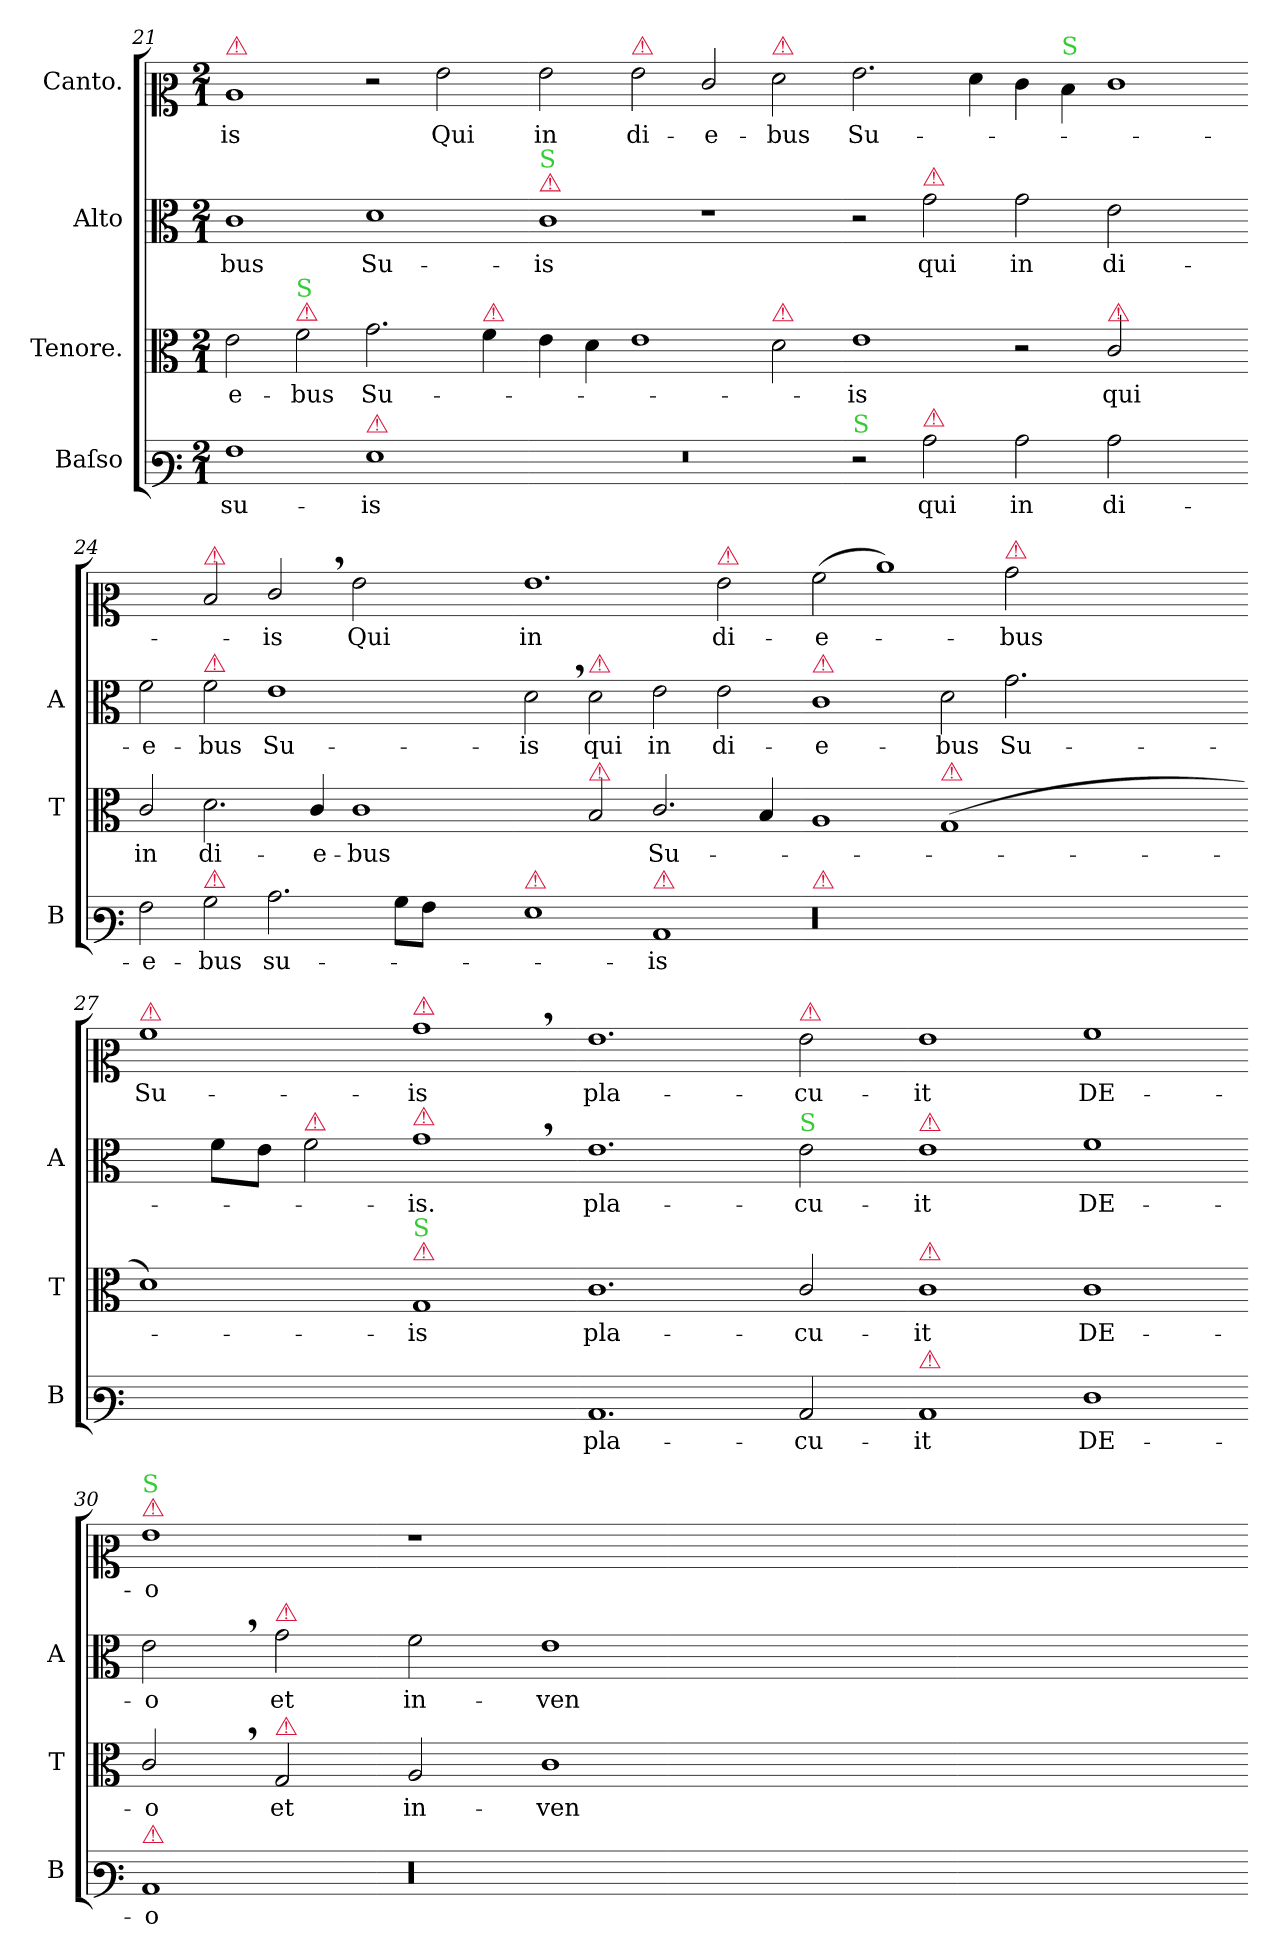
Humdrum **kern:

**kern	**text	**kern	**text	**kern	**text	**kern	**text
*part4	*part4	*part3	*part3	*part2	*part2	*part1	*part1
*staff4	*staff4	*staff3	*staff3	*staff2	*staff2	*staff1	*staff1
*I"Baſso	*	*I"Tenore.	*	*I"Alto	*	*I"Canto.	*
*I'B	*	*I'T	*	*I'A	*	*	*
*clefF3	*	*clefC3	*	*clefC3	*	*clefC2	*
*k[]	*	*k[]	*	*k[]	*	*k[]	*
*M2/1	*	*M2/1	*	*M2/1	*	*M2/1	*
=21	=21	=21	=21	=21	=21	=21	=21
!	!	!	!	!	!	!LO:TX:a:color=crimson:t=⚠	!
!	!LO:LY:i	!	!LO:LY:i	!	!LO:LY:i	!	!LO:LY:i
1A	su-	2e\	-e-	1c	-bus	1c	-is
!	!	!LO:TX:a:color=crimson:t=⚠	!	!	!	!	!
!	!	!LO:TX:a:color=limegreen:t=S	!	!	!	!	!
!	!	!	!LO:LY:i	!	!	!	!
.	.	2f\	-bus	.	.	.	.
!LO:TX:a:color=crimson:t=⚠	!	!	!	!	!	!	!
!	!LO:LY:i	!	!LO:LY:i	!	!LO:LY:i	!	!
1G	-is	2.g\	Su-	1d	Su-	2r	.
!	!	!	!	!	!	!	!LO:LY:i
.	.	.	.	.	.	2g\	Qui
!	!	!LO:TX:a:color=crimson:t=⚠	!	!	!	!	!
.	.	4f\	.	.	.	.	.
=22-	=22-	=22-	=22-	=22-	=22-	=22-	=22-
!	!	!	!	!LO:TX:a:color=crimson:t=⚠	!	!	!
!	!	!	!	!LO:TX:a:color=limegreen:t=S	!	!	!
!	!	!	!	!	!LO:LY:i	!	!LO:LY:i
0r	.	4e\	.	1c	-is	2g\	in
.	.	4d\	.	.	.	.	.
!	!	!	!	!	!	!LO:TX:a:color=crimson:t=⚠	!
!	!	!	!	!	!	!	!LO:LY:i
.	.	1e	.	.	.	2g\	di-
!	!	!	!	!	!	!	!LO:LY:i
.	.	.	.	1r	.	2e/	-e-
!	!	!	!	!	!	!LO:TX:a:color=crimson:t=⚠	!
!	!	!LO:TX:a:color=crimson:t=⚠	!	!	!	!	!
!	!	!	!	!	!	!	!LO:LY:i
.	.	2d\	.	.	.	2f\	-bus
=23-	=23-	=23-	=23-	=23-	=23-	=23-	=23-
!LO:TX:a:color=limegreen:t=S	!	!	!	!	!	!	!
!	!	!	!LO:LY:i	!	!	!	!LO:LY:i
2r	.	1e	-is	2r	.	2.g\	Su-
!	!	!	!	!LO:TX:a:color=crimson:t=⚠	!	!	!
!LO:TX:a:color=crimson:t=⚠	!	!	!	!	!	!	!
!	!LO:LY:i	!	!	!	!LO:LY:i	!	!
2c\	qui	.	.	2g\	qui	.	.
.	.	.	.	.	.	4f\	.
!	!LO:LY:i	!	!	!	!LO:LY:i	!	!
2c\	in	2r	.	2g\	in	4e\	.
!	!	!	!	!	!	!LO:TX:a:color=limegreen:t=S	!
.	.	.	.	.	.	4d\	.
!	!	!LO:TX:a:color=crimson:t=⚠	!	!	!	!	!
!	!LO:LY:i	!	!	!	!LO:LY:i	!	!
2c\	di-	2c/	qui	2e\	di-	1e\	.
2ryy	.	2ryy	.	2ryy	.	.	.
=24-	=24-	=24-	=24-	=24-	=24-	=24-	=24-
!	!LO:LY:i	!	!	!	!LO:LY:i	!	!
2A\	-e-	2c/	in	2f\	-e-	2ryy	.
!	!	!	!	!	!	!LO:TX:a:color=crimson:t=⚠	!
!	!	!	!	!LO:TX:a:color=crimson:t=⚠	!	!	!
!LO:TX:a:color=crimson:t=⚠	!	!	!	!	!	!	!
!	!LO:LY:i	!	!	!	!LO:LY:i	!	!
2B\	-bus	2.d\	di-	2f\	-bus	2d/	.
!	!LO:LY:i	!	!	!	!LO:LY:i	!	!LO:LY:i
2.c\	su-	.	.	1e	Su-	2e,</	-is
.	.	4c/	-e-	.	.	.	.
!	!	!	!	!	!	!	!LO:LY:i
.	.	1c\	-bus	.	.	2g\	Qui
8B\L	.	.	.	.	.	.	.
8A\J	.	.	.	.	.	.	.
2ryy	.	.	.	2ryy	.	2ryy	.
=25-	=25-	=25-	=25-	=25-	=25-	=25-	=25-
!LO:TX:a:color=crimson:t=⚠	!	!	!	!	!	!	!
!	!	!	!	!	!LO:LY:i	!	!LO:LY:i
1G	.	2ryy	.	2d,<\	-is	1.g	in
!	!	!	!	!LO:TX:a:color=crimson:t=⚠	!	!	!
!	!	!LO:TX:a:color=crimson:t=⚠	!	!	!	!	!
!	!	!	!	!	!LO:LY:i	!	!
.	.	2B/	.	2d\	qui	.	.
!LO:TX:a:color=crimson:t=⚠	!	!	!	!	!	!	!
!	!LO:LY:i	!	!	!	!LO:LY:i	!	!
1C	-is	2.c/	Su-	2e\	in	.	.
!	!	!	!	!	!	!LO:TX:a:color=crimson:t=⚠	!
!	!	!	!	!	!LO:LY:i	!	!LO:LY:i
.	.	.	.	2e\	di-	2g\	di-
.	.	4B/	.	.	.	.	.
=26-	=26-	=26-	=26-	=26-	=26-	=26-	=26-
!	!	!	!	!LO:TX:a:color=crimson:t=⚠	!	!	!
!LO:TX:a:color=crimson:t=⚠	!	!	!	!	!	!	!
!	!	!	!	!	!LO:LY:i	!	!LO:LY:i
00r	.	1A	.	1c	-e-	(2a\	-e-
.	.	.	.	.	.	1cc)	.
!	!	!LO:TX:a:color=crimson:t=⚠	!	!	!	!	!
!	!	!	!	!	!LO:LY:i	!	!
.	.	(1G	.	2d\	-bus	.	.
!	!	!	!	!	!	!LO:TX:a:color=crimson:t=⚠	!
!	!	!	!	!	!LO:LY:i	!	!LO:LY:i
.	.	.	.	2.g\	Su-	2b\	-bus
.	.	0ryy	.	.	.	0ryy	.
.	.	.	.	1..ryy	.	.	.
=27-	=27-	=27-	=27-	=27-	=27-	=27-	=27-
!	!	!	!	!	!	!LO:TX:a:color=crimson:t=⚠	!
!	!	!	!	!	!	!	!LO:LY:i
0ryy	.	1d)	.	4ryy	.	1a	Su-
.	.	.	.	8f\L	.	.	.
.	.	.	.	8e\J	.	.	.
!	!	!	!	!LO:TX:a:color=crimson:t=⚠	!	!	!
.	.	.	.	2f\	.	.	.
!	!	!	!	!	!	!LO:TX:a:color=crimson:t=⚠	!
!	!	!	!	!LO:TX:a:color=crimson:t=⚠	!	!	!
!	!	!LO:TX:a:color=crimson:t=⚠	!	!	!	!	!
!	!	!LO:TX:a:color=limegreen:t=S	!	!	!	!	!
!	!	!	!	!	!LO:LY:i	!	!LO:LY:i
.	.	1G	-is	1g,<	-is.	1b,<	-is
=28-	=28-	=28-	=28-	=28-	=28-	=28-	=28-
1.C	pla-	1.c	pla-	1.e	pla-	1.g	pla-
!	!	!	!	!	!	!LO:TX:a:color=crimson:t=⚠	!
!	!	!	!	!LO:TX:a:color=limegreen:t=S	!	!	!
2C/	-cu-	2c/	-cu-	2e\	-cu-	2g\	-cu-
=29-	=29-	=29-	=29-	=29-	=29-	=29-	=29-
!	!	!	!	!LO:TX:a:color=crimson:t=⚠	!	!	!
!	!	!LO:TX:a:color=crimson:t=⚠	!	!	!	!	!
!LO:TX:a:color=crimson:t=⚠	!	!	!	!	!	!	!
1C	-it	1c	-it	1e	-it	1g	-it
1F	DE-	1c	DE-	1f	DE-	1a	DE-
=30-	=30-	=30-	=30-	=30-	=30-	=30-	=30-
!	!	!	!	!	!	!LO:TX:a:color=crimson:t=⚠	!
!	!	!	!	!	!	!LO:TX:a:color=limegreen:t=S	!
!LO:TX:a:color=crimson:t=⚠	!	!	!	!	!	!	!
1C	-o	2c,</	-o	2e,<\	-o	1g	-o
!	!	!	!	!LO:TX:a:color=crimson:t=⚠	!	!	!
!	!	!LO:TX:a:color=crimson:t=⚠	!	!	!	!	!
.	.	2G/	et	2g\	et	.	.
00r	.	2A/	in-	2f\	in-	1r	.
.	.	1c\	-ven-	1e\	-ven-	.	.
.	.	.	.	.	.	0.ryy	.
.	.	0ryy	.	0ryy	.	.	.
.	.	2ryy	.	2ryy	.	.	.
=-	=-	=-	=-	=-	=-	=-	=-
*-	*-	*-	*-	*-	*-	*-	*-
